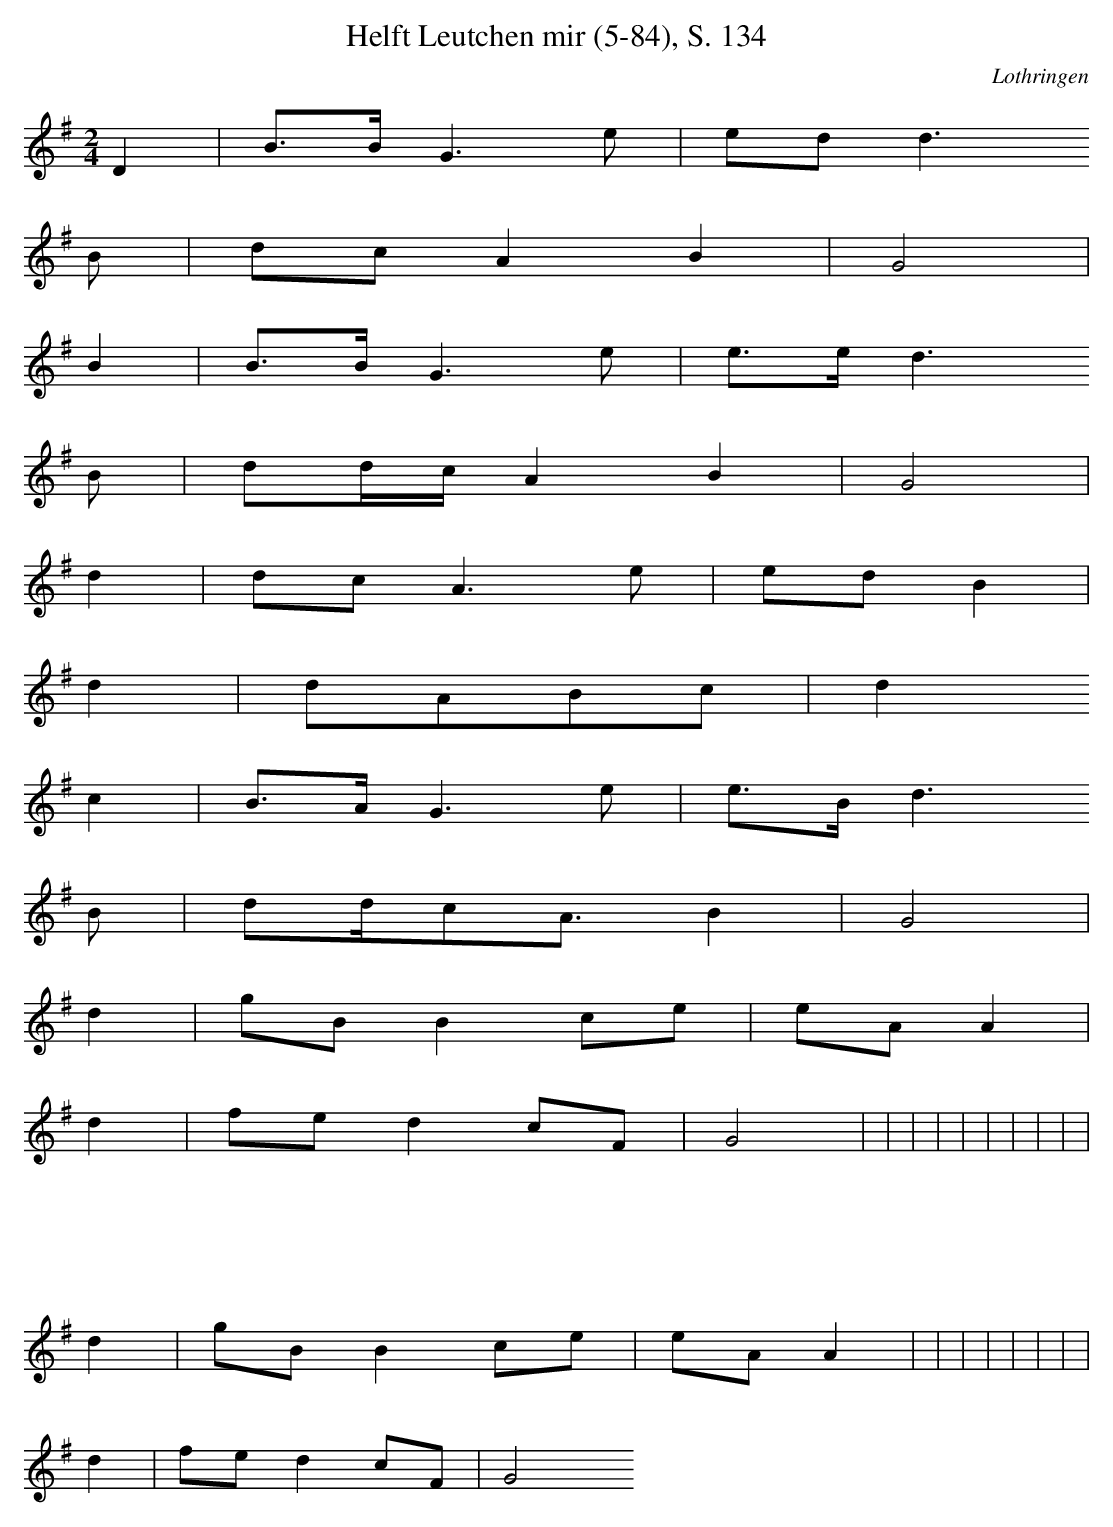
X:1
T: Helft Leutchen mir (5-84), S. 134
O: Lothringen
M: 2/4
L: 1/16
K: G
D4 | B3BG6e2 | e2d2d6
B2 | d2c2A4B4 | G8 |
B4 | B3BG6e2 | e3ed6
B2 | d2dcA4B4 | G8 |
d4 | d2c2A6e2 | e2d2B4 |
d4 | d2A2B2c2 | d4
c4 | B3AG6e2 | e3Bd6
B2 | d2dc2A3B4 | G8 |
d4 | g2B2B4c2e2 | e2A2A4 |
d4 | f2e2d4c2F2 | G8 |  |  |  |  |  |  |  |  |  |  |  |  |  |  |  |  |  |  |  |  |  |  |  |  |  |  |  |  |  |  |  |  |  |  |  |  |  |  |  |  |  |
d4 | g2B2B4c2e2 | e2A2A4 |  |  |  |  |  |  |  |  |  |  |  |  |  |  |  |  |  |  |  |  |  |  |  |  |  |  |  |  |  |  |  |  |  |  |  |  |  |  |
d4 | f2e2d4c2F2 | G8
